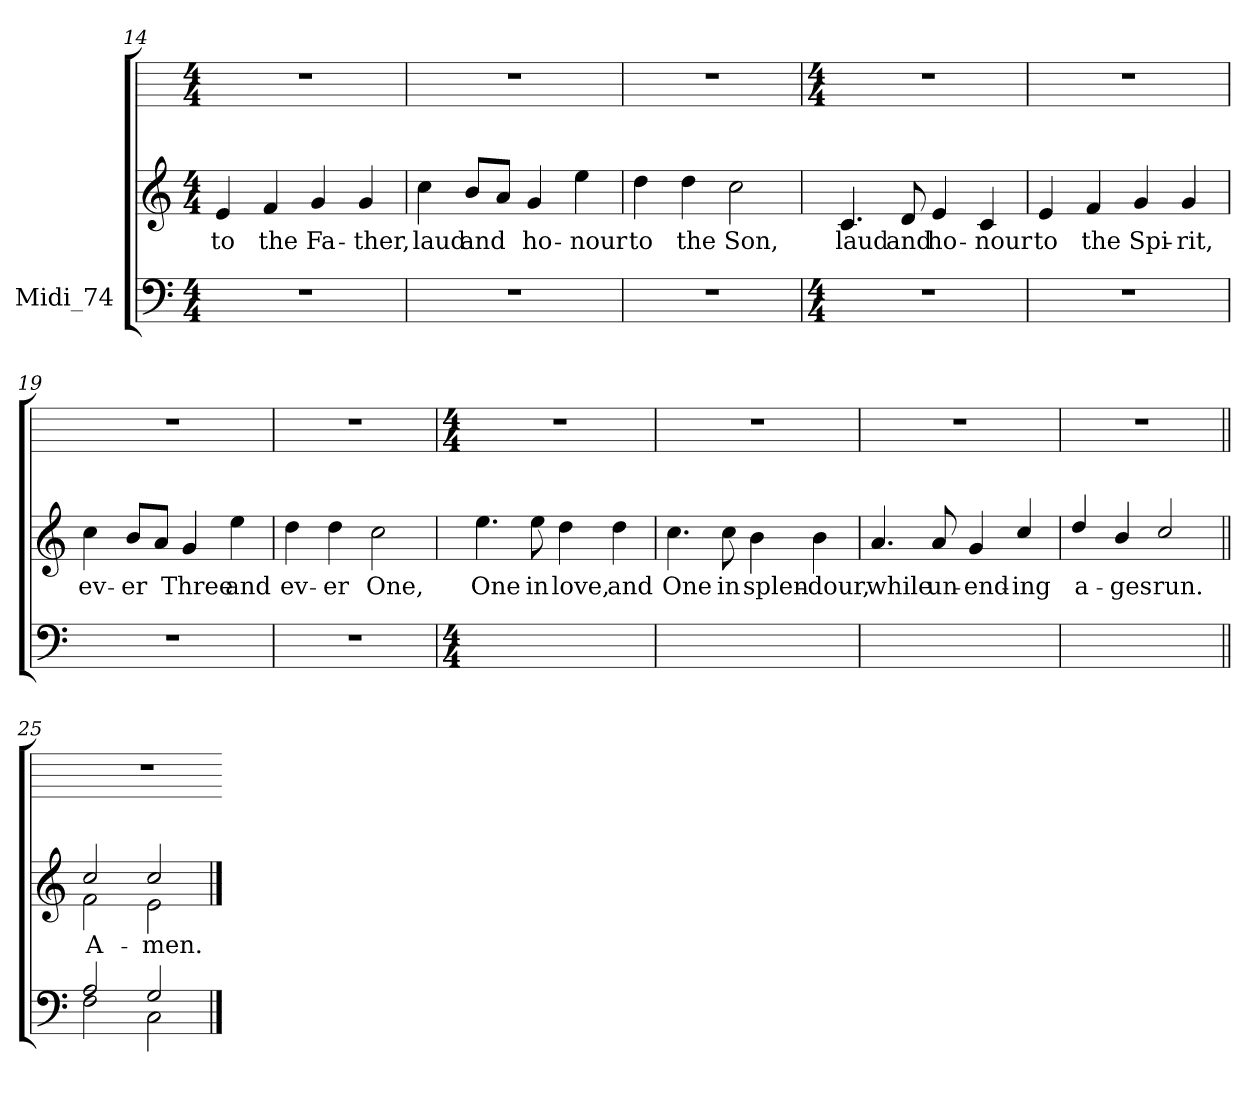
**kern	**kern	**text	**kern
*part3	*part2	*part2	*part1
*staff3	*staff2	*staff2	*staff1
*I"Midi_74	*	*	*
*clefF4	*clefG2	*	*
*k[]	*k[]	*	*
*C:	*C:	*	*
*M4/4	*M4/4	*	*M4/4
=14	=14	=14	=14
!	!	!LO:LY:b	!
1r	4e	to	1r
!	!	!LO:LY:b	!
.	4f	the	.
!	!	!LO:LY:b	!
.	4g	Fa-	.
!	!	!LO:LY:b	!
.	4g	-ther,	.
=15	=15	=15	=15
!	!	!LO:LY:b	!
1r	4cc	laud	1r
!	!	!LO:LY:b	!
.	8bL	and	.
.	8aJ	.	.
!	!	!LO:LY:b	!
.	4g	ho-	.
!	!	!LO:LY:b	!
.	4ee	-nour	.
=16	=16	=16	=16
!	!	!LO:LY:b	!
1r	4dd	to	1r
!	!	!LO:LY:b	!
.	4dd	the	.
!	!	!LO:LY:b	!
.	2cc	Son,	.
!!LO:LB:g=z
=17	=17	=17	=17
*M4/4	*	*	*M4/4
!	!	!LO:LY:b	!
1r	4.c	laud	1r
!	!	!LO:LY:b	!
.	8d	and	.
!	!	!LO:LY:b	!
.	4e	ho-	.
!	!	!LO:LY:b	!
.	4c	-nour	.
=18	=18	=18	=18
!	!	!LO:LY:b	!
1r	4e	to	1r
!	!	!LO:LY:b	!
.	4f	the	.
!	!	!LO:LY:b	!
.	4g	Spi-	.
!	!	!LO:LY:b	!
.	4g	-rit,	.
=19	=19	=19	=19
!	!	!LO:LY:b	!
1r	4cc	ev-	1r
!	!	!LO:LY:b	!
.	8bL	-er	.
.	8aJ	.	.
!	!	!LO:LY:b	!
.	4g	Three	.
!	!	!LO:LY:b	!
.	4ee	and	.
=20	=20	=20	=20
!	!	!LO:LY:b	!
1r	4dd	ev-	1r
!	!	!LO:LY:b	!
.	4dd	-er	.
!	!	!LO:LY:b	!
.	2cc	One,	.
!!LO:LB:g=z
=21	=21	=21	=21
*k[]	*	*	*
*C:	*	*	*
*M4/4	*	*	*M4/4
*^	*	*	*
!	!	!LO:TX:b:t=This edition produced by Andrew Sims 2014, words and music from the New English Hymnal	!	!
!	!	!	!LO:LY:b	!
*	*	*^	*	*
1ryy	1ryy	4.ee\	1ryy	One	1r
!	!	!	!	!LO:LY:b	!
.	.	8ee\	.	in	.
!	!	!	!	!LO:LY:b	!
.	.	4dd\	.	love,	.
!	!	!	!	!LO:LY:b	!
.	.	4dd\	.	and	.
=22	=22	=22	=22	=22	=22
!	!	!	!	!LO:LY:b	!
1ryy	1ryy	4.cc\	1ryy	One	1r
!	!	!	!	!LO:LY:b	!
.	.	8cc\	.	in	.
!	!	!	!	!LO:LY:b	!
.	.	4b\	.	splen-	.
!	!	!	!	!LO:LY:b	!
.	.	4b\	.	-dour,	.
=23	=23	=23	=23	=23	=23
!	!	!	!	!LO:LY:b	!
1ryy	1ryy	4.a/	1ryy	while	1r
!	!	!	!	!LO:LY:b	!
.	.	8a/	.	un-	.
!	!	!	!	!LO:LY:b	!
.	.	4g/	.	-end-	.
!	!	!	!	!LO:LY:b	!
.	.	4cc/	.	-ing	.
=24	=24	=24	=24	=24	=24
!	!	!	!	!LO:LY:b	!
1ryy	1ryy	4dd/	1ryy	a-	1r
!	!	!	!	!LO:LY:b	!
.	.	4b/	.	-ges	.
!	!	!	!	!LO:LY:b	!
.	.	2cc/	.	run.	.
=25||	=25||	=25||	=25||	=25||	=25||
!	!	!	!	!LO:LY:b	!
2A/	2F\	2cc/	2f\	A-	1r
!	!	!	!	!LO:LY:b	!
2G/	2C\	2cc/	2e\	-men.	.
*v	*v	*	*	*	*
*	*v	*v	*	*
==	==	=	=
*-	*-	*-	*-
